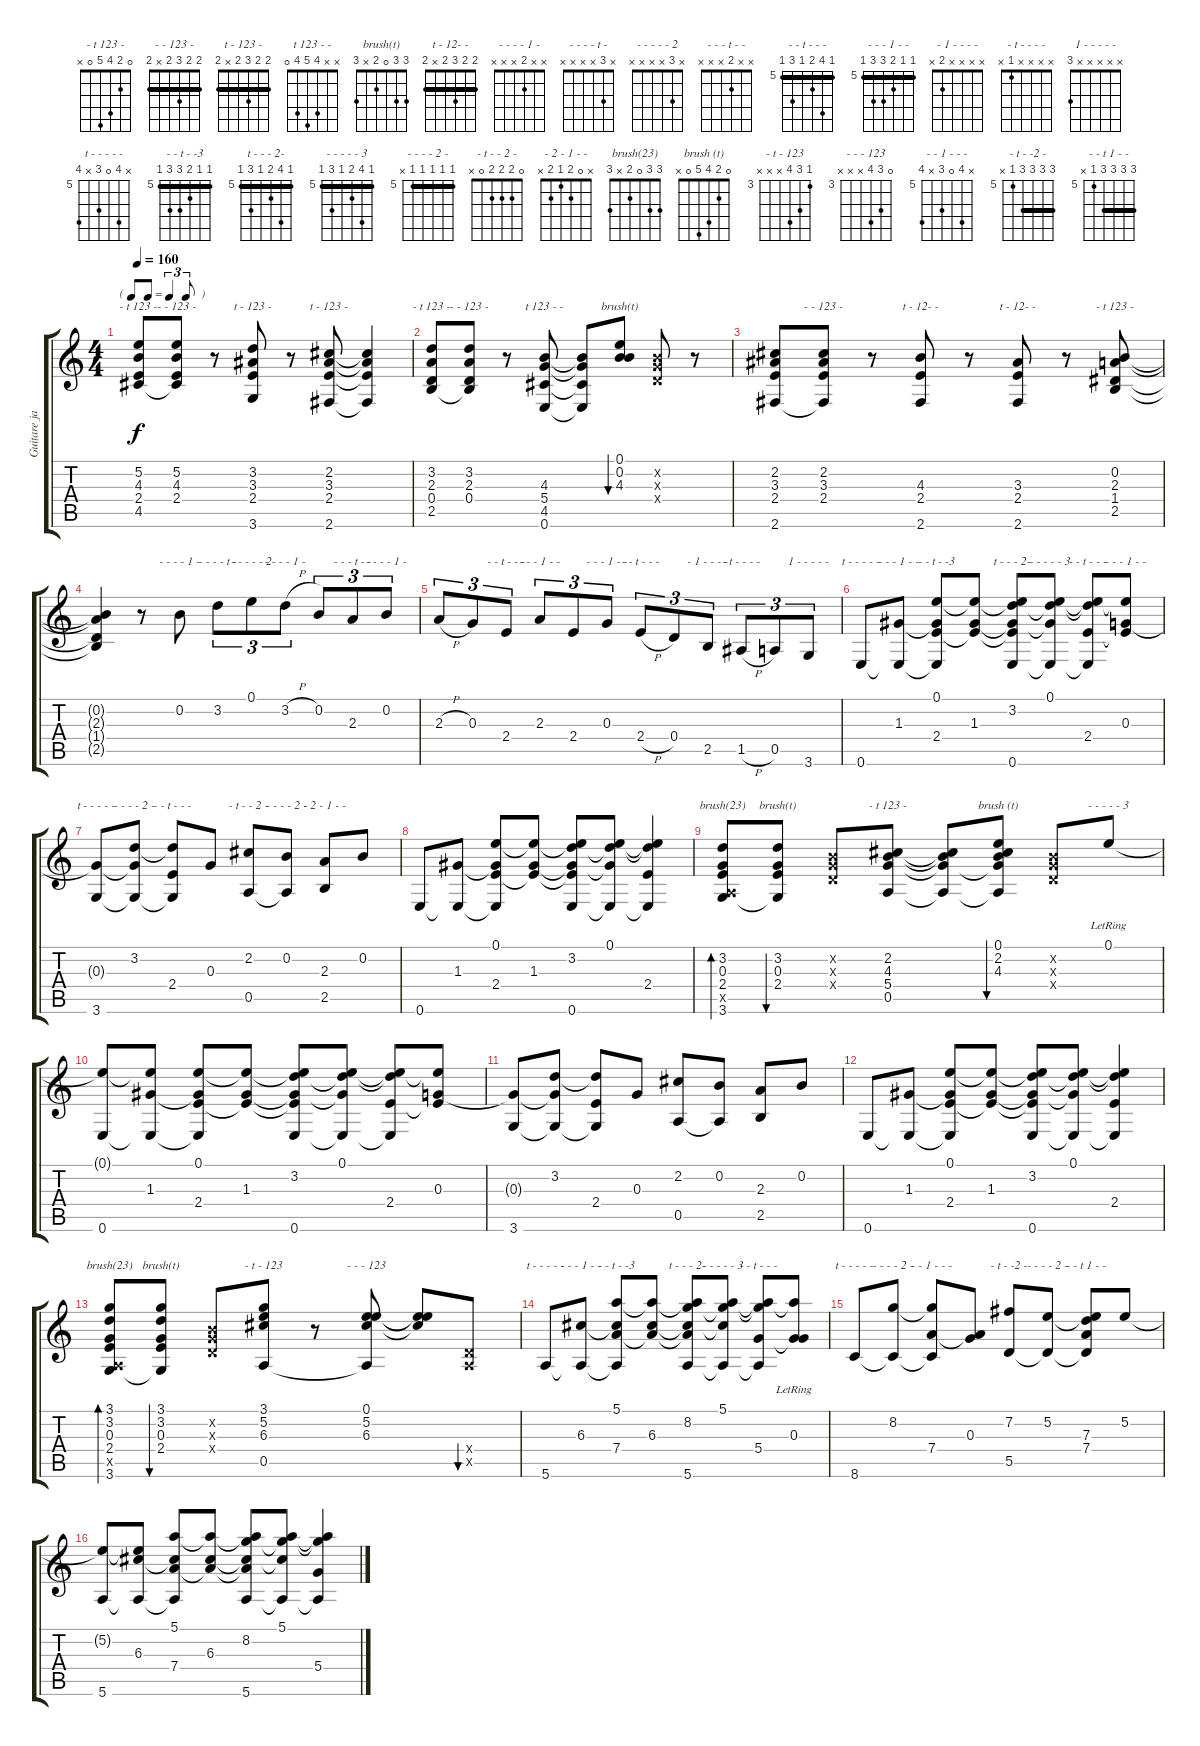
\track ("Guitare janvier 2001" "Guitare ja") {instrument acousticguitarnylon}
\staff {score tabs}
\tuning (E4 B3 G3 D3 A2 E2) {hide}
\chord ("- t 123 -" x 5 4 2 4 x)
\chord ("- - 123 -" x 5 4 2 4 x)
\chord ("t - 123 -" 2 3 3 2 2 3) {barre 2}
\chord ("t - 123 -" 2 2 3 2 x 2) {barre 2}
\chord ("- t 123 -" x 3 2 0 2 x)
\chord ("- - 123 -" x 3 2 0 2 x)
\chord ("t 123 - -" x x 4 5 4 0)
\chord ("brush(t)" 0 0 4 5 4 0)
\chord ("- - 123 -" 2 2 3 2 x 2) {barre 2}
\chord ("t - 12- -" 2 2 4 2 x 2) {barre 2}
\chord ("t - 12- -" 2 2 3 2 x 2) {barre 2}
\chord ("- t 123 -" x 0 2 1 2 x)
\chord ("- - - - 1 -" x 0 x x x x)
\chord ("- - - - t -" x 3 x x x x)
\chord ("- - - - - 2" x 3 x x x x)
\chord ("- - - - 1 -" x 3 x x x x)
\chord ("- - - t - -" x x 2 x x x)
\chord ("- - - - 1 -" x x 2 x x x)
\chord ("- - t - - -" x x 2 2 x x)
\chord ("- - - 1 - -" x x 2 2 x x)
\chord ("- - - 1 - -" x x 0 2 x x)
\chord ("- - t - - -" x x 0 2 x x)
\chord ("- 1 - - - -" x x x x 2 x)
\chord ("- t - - - -" x x x x 1 x)
\chord ("1 - - - - -" x x x x x 3)
\chord ("t - - - - -" 0 0 1 2 2 0)
\chord ("- - - 1 - -" 0 0 1 2 2 0)
\chord ("- - t - -3" 0 0 1 2 2 0)
\chord ("t - - - 2-" 0 3 1 2 2 0)
\chord ("- - - - - 3" 0 0 1 2 2 0)
\chord ("- - t - - -" 0 0 1 2 2 0)
\chord ("- - - 1 - -" x x 0 x x x)
\chord ("t - - - - -" x 3 0 2 x 3)
\chord ("- - - - 2 -" x 3 0 2 x 3)
\chord ("- - t - - -" x 3 0 2 x 3)
\chord ("- t - - 2 -" 0 2 2 2 0 x)
\chord ("- - - - 2 -" x 0 x x x x)
\chord ("- 2 - 1 - -" x 0 2 1 2 x)
\chord ("brush(23)" x 3 0 2 x 3)
\chord ("brush(t)" x 3 0 2 x 3)
\chord ("- t 123 -" 0 2 4 5 0 x)
\chord ("brush (t)" 0 2 4 5 0 x)
\chord ("- - - - - 3" 0 x x x x x)
\chord ("brush(23)" 3 3 0 2 x 3)
\chord ("brush(t)" 3 3 0 2 x 3)
\chord ("- t - 123" 3 5 6 x x x) {firstfret 3}
\chord ("- - - 123" 0 5 6 x x x) {firstfret 3}
\chord ("t - - - - -" 5 5 6 7 7 5) {firstfret 5 barre 5}
\chord ("- - - 1 - -" 5 5 6 7 7 5) {firstfret 5 barre 5}
\chord ("- - t - -3" 5 5 6 7 7 5) {firstfret 5 barre 5}
\chord ("t - - - 2-" 5 8 6 5 7 5) {firstfret 5 barre 5}
\chord ("- - - - - 3" 5 8 6 5 7 5) {firstfret 5 barre 5}
\chord ("- - t - - -" 5 8 6 5 7 5) {firstfret 5 barre 5}
\chord ("t - - - - -" x 8 0 7 x 8) {firstfret 5}
\chord ("- - - - 2 -" x 8 0 7 x 8) {firstfret 5}
\chord ("- - 1 - - -" x 8 0 7 x 8) {firstfret 5}
\chord ("- t - -2 -" 7 7 7 7 5 x) {firstfret 5 barre 7}
\chord ("- - - - 2 -" 5 5 5 5 5 x) {firstfret 5 barre 5}
\chord ("- - t 1 - -" 7 7 7 7 5 x) {firstfret 5 barre 7}
\ts (4 4)
\tf triplet8th
\tempo 160
\clef g2
\ks c
(5.2 4.3 2.4 4.5).8{ch "- t 123 -" dy f} (5.2 4.3 2.4 4.5{t}).8{ch "- - 123 -"} r.8 (3.2 3.3 2.4 3.6).8{ch "t - 123 -"} r.8 (2.2 3.3 2.4 2.6).8{ch "t - 123 -"} (2.2{t} 3.3{t} 2.4{t} 2.6{t}).4 |
(3.2 2.3 0.4 2.5).8{ch "- t 123 -"} (3.2 2.3 0.4 2.5{t}).8{ch "- - 123 -"} r.8 (4.3 5.4 4.5 0.6).8{ch "t 123 - -"} (4.3{t} 5.4{t} 4.5{t} 0.6{t}).8 (0.1 0.2 4.3).8{bu 60 ch "brush(t)"} (0.2{x} 0.3{x} 0.4{x}).8 r.8 |
(2.2 3.3 2.4 2.6).8 (2.2 3.3 2.4 2.6{t}).8{ch "- - 123 -"} r.8 (4.3 2.4 2.6).8{ch "t - 12- -"} r.8 (3.3 2.4 2.6).8{ch "t - 12- -"} r.8 (0.2 2.3 1.4 2.5).8{ch "- t 123 -"} |
(0.2{t} 2.3{t} 1.4{t} 2.5{t}).4 r.8 0.2.8{ch "- - - - 1 -"} 3.2.8{tu (3 2) ch "- - - - t -"} 0.1.8{tu (3 2) ch "- - - - - 2"} 3.2{h}.8{tu (3 2) ch "- - - - 1 -"} 0.2.8{tu (3 2)} 2.3.8{tu (3 2) ch "- - - t - -"} 0.2.8{tu (3 2) ch "- - - - 1 -"} |
2.3{h}.8{tu (3 2)} 0.3.8{tu (3 2)} 2.4.8{tu (3 2) ch "- - t - - -"} 2.3.8{tu (3 2) ch "- - - 1 - -"} 2.4.8{tu (3 2)} 0.3.8{tu (3 2) ch "- - - 1 - -"} 2.4{h}.8{tu (3 2) ch "- - t - - -"} 0.4.8{tu (3 2)} 2.5.8{tu (3 2) ch "- 1 - - - -"} 1.5{h}.8{tu (3 2) ch "- t - - - -"} 0.5.8{tu (3 2)} 3.6.8{tu (3 2) ch "1 - - - - -"} |
0.6.8{ch "t - - - - -"} (1.3 0.6{t}).8{ch "- - - 1 - -"} (0.1 1.3{t} 2.4 0.6{t}).8{ch "- - t - -3"} (0.1{t} 1.3 2.4{t}).8 (0.1{t} 3.2 1.3{t} 2.4{t} 0.6).8{ch "t - - - 2-"} (0.1 3.2{t} 1.3{t} 0.6{t}).8{ch "- - - - - 3"} (0.1{t} 3.2{t} 2.4 0.6{t}).8{ch "- - t - - -"} (0.1{t} 0.3 2.4{t}).8{ch "- - - 1 - -"} |
(0.3{t} 3.6).8{ch "t - - - - -"} (3.2 0.3{t} 3.6{t}).8{ch "- - - - 2 -"} (3.2{t} 2.4 3.6{t}).8{ch "- - t - - -"} 0.3.8 (2.2 0.5).8{ch "- t - - 2 -"} (0.2 0.5{t}).8{ch "- - - - 2 -"} (2.3 2.5).8{ch "- 2 - 1 - -"} 0.2.8 |
0.6.8 (1.3 0.6{t}).8 (0.1 1.3{t} 2.4 0.6{t}).8 (0.1{t} 1.3 2.4{t}).8 (0.1{t} 3.2 1.3{t} 2.4{t} 0.6).8 (0.1 3.2{t} 1.3{t} 0.6{t}).8 (0.1{t} 3.2{t} 2.4 0.6{t}).4 |
(3.2 0.3 2.4 0.5{x} 3.6).8{bd 30 ch "brush(23)"} (3.2 0.3 2.4 3.6{t}).8{bu 30 ch "brush(t)"} (0.2{x} 0.3{x} 0.4{x}).8 (2.2 4.3 5.4 0.5).8{ch "- t 123 -"} (2.2{t} 4.3{t} 5.4{t} 0.5{t}).8 (0.1 2.2 4.3 5.4{t} 0.5{t}).8{bu 30 ch "brush (t)"} (0.2{x} 0.3{x} 0.4{x}).8 0.1{lr}.8{ch "- - - - - 3"} |
(0.1{t} 0.6).8 (0.1{t} 1.3 0.6{t}).8 (0.1 1.3{t} 2.4 0.6{t}).8 (0.1{t} 1.3 2.4{t}).8 (0.1{t} 3.2 1.3{t} 2.4{t} 0.6).8 (0.1 3.2{t} 1.3{t} 0.6{t}).8 (0.1{t} 3.2{t} 2.4 0.6{t}).8 (0.1{t} 0.3 2.4{t}).8 |
(0.3{t} 3.6).8 (3.2 0.3{t} 3.6{t}).8 (3.2{t} 2.4 3.6{t}).8 0.3.8 (2.2 0.5).8 (0.2 0.5{t}).8 (2.3 2.5).8 0.2.8 |
0.6.8 (1.3 0.6{t}).8 (0.1 1.3{t} 2.4 0.6{t}).8 (0.1{t} 1.3 2.4{t}).8 (0.1{t} 3.2 1.3{t} 2.4{t} 0.6).8 (0.1 3.2{t} 1.3{t} 0.6{t}).8 (0.1{t} 3.2{t} 2.4 0.6{t}).4 |
(3.1 3.2 0.3 2.4 0.5{x} 3.6).8{bd 30 ch "brush(23)"} (3.1 3.2 0.3 2.4 3.6{t}).8{bu 30 ch "brush(t)"} (0.2{x} 0.3{x} 0.4{x}).8 (3.1 5.2 6.3 0.5).8{ch "- t - 123"} r.8 (0.1 5.2 6.3 0.5{t}).8{ch "- - - 123"} (0.1{t} 5.2{t} 6.3{t}).8 (0.4{x} 0.5{x}).8{bu 60} |
5.6.8{ch "t - - - - -"} (6.3 5.6{t}).8{ch "- - - 1 - -"} (5.1 6.3{t} 7.4 5.6{t}).8{ch "- - t - -3"} (5.1{t} 6.3 7.4{t}).8 (5.1{t} 8.2 6.3{t} 7.4{t} 5.6).8{ch "t - - - 2-"} (5.1 8.2{t} 6.3{t} 5.6{t}).8{ch "- - - - - 3"} (5.1{t} 8.2{t} 5.4 5.6{t}).8{ch "- - t - - -"} (5.1{t} 0.3{lr} 5.4{t}).8 |
8.6.8{ch "t - - - - -"} (8.2 8.6{t}).8{ch "- - - - 2 -"} (8.2{t} 7.4 8.6{t}).8{ch "- - 1 - - -"} (0.3 7.4{t}).8 (7.2 5.5).8{ch "- t - -2 -"} (5.2 5.5{t}).8{ch "- - - - 2 -"} (5.2{t} 7.3 7.4 5.5{t}).8{ch "- - t 1 - -"} 5.2.8 |
(5.2{t} 5.6).8 (5.2{t} 6.3 5.6{t}).8 (5.1 6.3{t} 7.4 5.6{t}).8 (5.1{t} 6.3 7.4{t}).8 (5.1{t} 8.2 6.3{t} 7.4{t} 5.6).8 (5.1 8.2{t} 6.3{t} 5.6{t}).8 (5.1{t} 8.2{t} 5.4 5.6{t}).4
